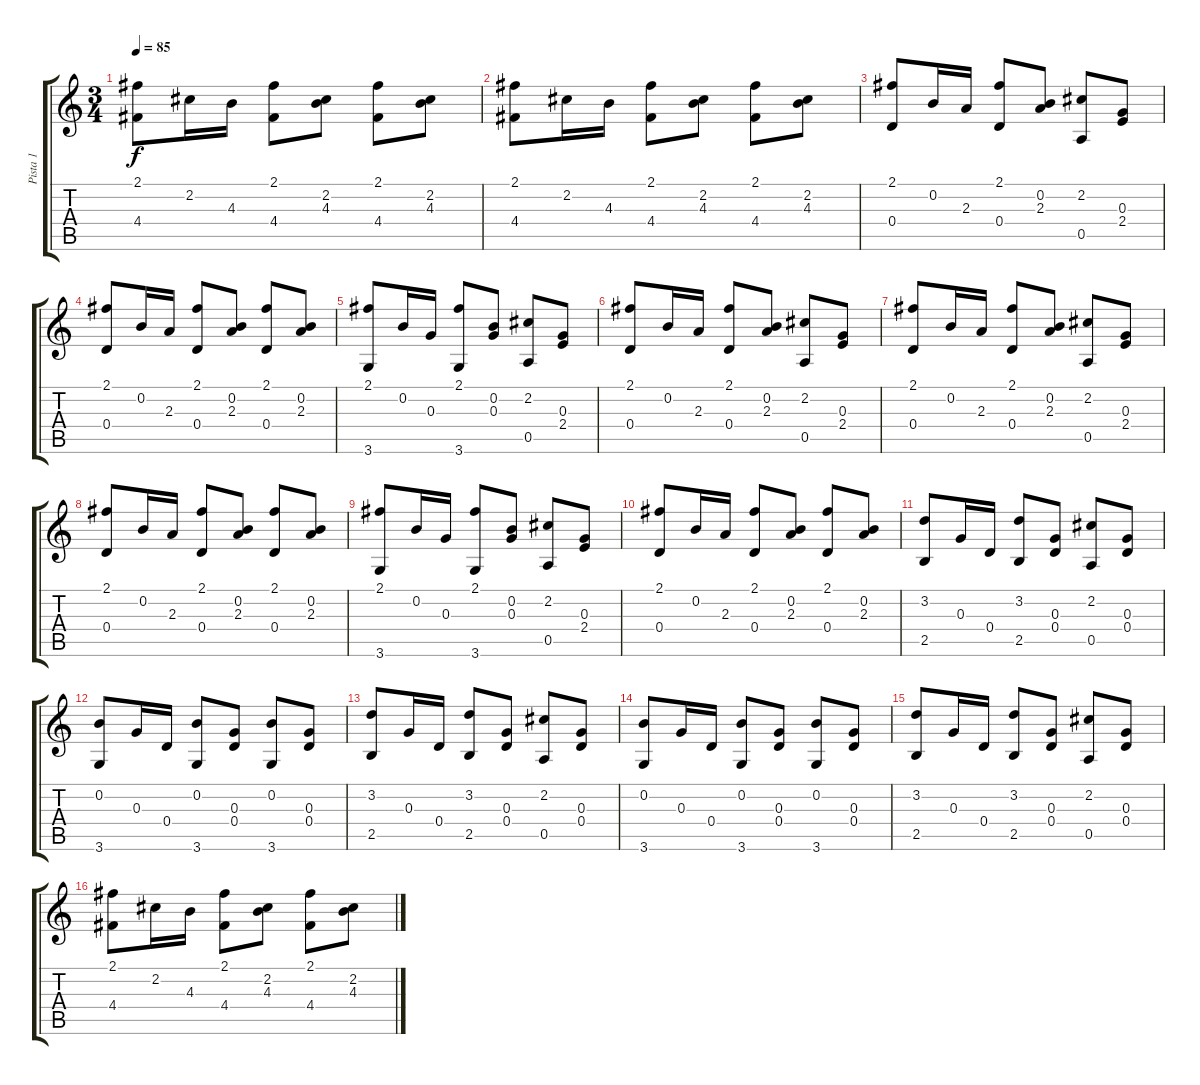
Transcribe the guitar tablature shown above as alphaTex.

\track ("Pista 1" "Pista 1") {instrument acousticguitarsteel}
\staff {score tabs}
\tuning (E4 B3 G3 D3 A2 E2) {hide}
\ts (3 4)
\tempo 85
\clef g2
\ks c
(2.1 4.4).8{dy f} 2.2.16 4.3.16 (2.1 4.4).8 (2.2 4.3).8 (2.1 4.4).8 (2.2 4.3).8 |
(2.1 4.4).8 2.2.16 4.3.16 (2.1 4.4).8 (2.2 4.3).8 (2.1 4.4).8 (2.2 4.3).8 |
(2.1 0.4).8 0.2.16 2.3.16 (2.1 0.4).8 (0.2 2.3).8 (2.2 0.5).8 (0.3 2.4).8 |
(2.1 0.4).8 0.2.16 2.3.16 (2.1 0.4).8 (0.2 2.3).8 (2.1 0.4).8 (0.2 2.3).8 |
(2.1 3.6).8 0.2.16 0.3.16 (2.1 3.6).8 (0.2 0.3).8 (2.2 0.5).8 (0.3 2.4).8 |
(2.1 0.4).8 0.2.16 2.3.16 (2.1 0.4).8 (0.2 2.3).8 (2.2 0.5).8 (0.3 2.4).8 |
(2.1 0.4).8 0.2.16 2.3.16 (2.1 0.4).8 (0.2 2.3).8 (2.2 0.5).8 (0.3 2.4).8 |
(2.1 0.4).8 0.2.16 2.3.16 (2.1 0.4).8 (0.2 2.3).8 (2.1 0.4).8 (0.2 2.3).8 |
(2.1 3.6).8 0.2.16 0.3.16 (2.1 3.6).8 (0.2 0.3).8 (2.2 0.5).8 (0.3 2.4).8 |
(2.1 0.4).8 0.2.16 2.3.16 (2.1 0.4).8 (0.2 2.3).8 (2.1 0.4).8 (0.2 2.3).8 |
(3.2 2.5).8 0.3.16 0.4.16 (3.2 2.5).8 (0.3 0.4).8 (2.2 0.5).8 (0.3 0.4).8 |
(0.2 3.6).8 0.3.16 0.4.16 (0.2 3.6).8 (0.3 0.4).8 (0.2 3.6).8 (0.3 0.4).8 |
(3.2 2.5).8 0.3.16 0.4.16 (3.2 2.5).8 (0.3 0.4).8 (2.2 0.5).8 (0.3 0.4).8 |
(0.2 3.6).8 0.3.16 0.4.16 (0.2 3.6).8 (0.3 0.4).8 (0.2 3.6).8 (0.3 0.4).8 |
(3.2 2.5).8 0.3.16 0.4.16 (3.2 2.5).8 (0.3 0.4).8 (2.2 0.5).8 (0.3 0.4).8 |
(2.1 4.4).8 2.2.16 4.3.16 (2.1 4.4).8 (2.2 4.3).8 (2.1 4.4).8 (2.2 4.3).8
